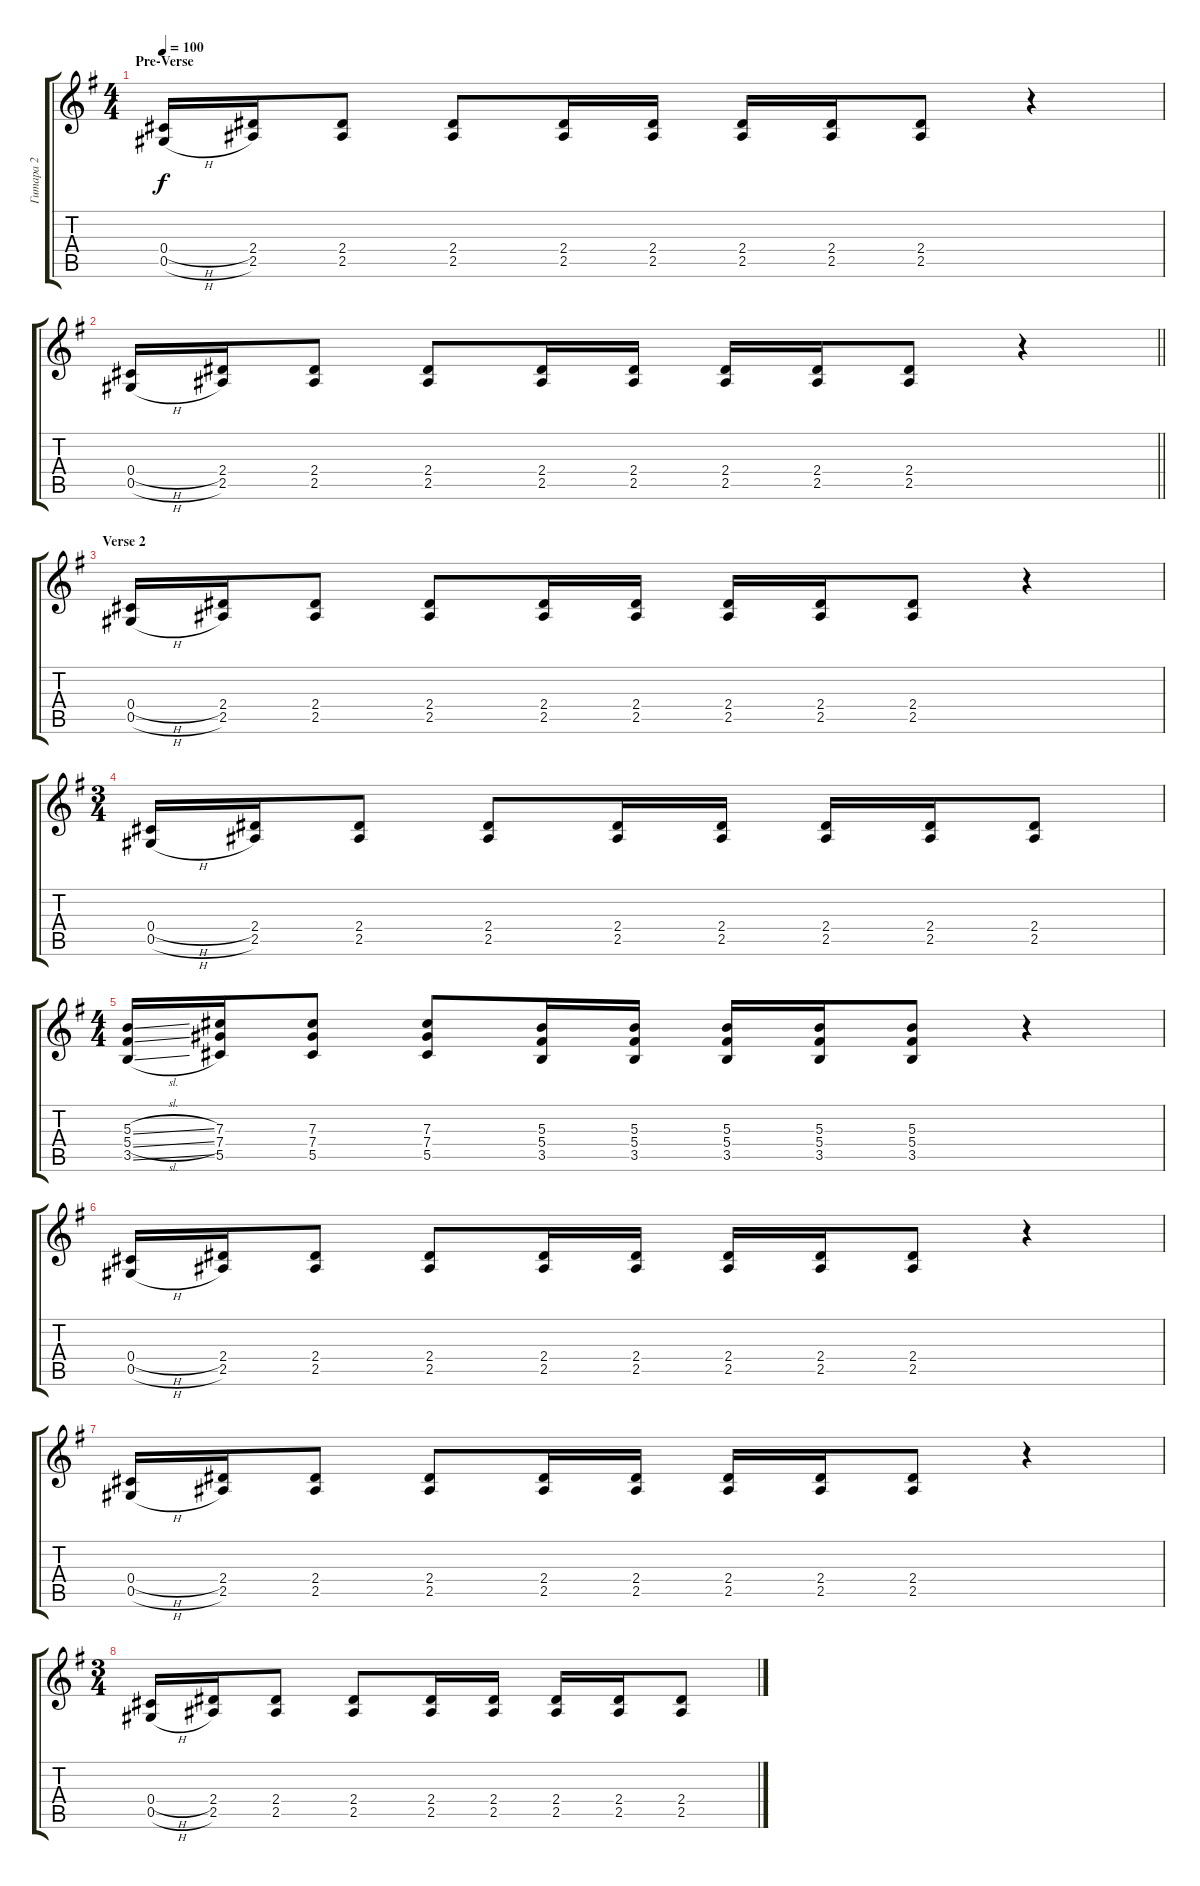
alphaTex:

\track ("Гитара 2" "Гитара 2") {instrument distortionguitar}
\staff {score tabs}
\tuning (Eb4 Bb3 Gb3 Db3 Ab2 Eb2) {hide}
\ts (4 4)
\section ("" "Pre-Verse")
\tempo 100
\clef g2
\ks eminor
(0.4{h} 0.5{h}).16{dy f volume 15} (2.4 2.5).16 (2.4 2.5).8 (2.4 2.5).8 (2.4 2.5).16 (2.4 2.5).16 (2.4 2.5).16 (2.4 2.5).16 (2.4 2.5).8 r.4 |
\barLineRight lightlight
(0.4{h} 0.5{h}).16 (2.4 2.5).16 (2.4 2.5).8 (2.4 2.5).8 (2.4 2.5).16 (2.4 2.5).16 (2.4 2.5).16 (2.4 2.5).16 (2.4 2.5).8 r.4 |
\section ("" "Verse 2")
(0.4{h} 0.5{h}).16 (2.4 2.5).16 (2.4 2.5).8 (2.4 2.5).8 (2.4 2.5).16 (2.4 2.5).16 (2.4 2.5).16 (2.4 2.5).16 (2.4 2.5).8 r.4 |
\ts (3 4)
(0.4{h} 0.5{h}).16 (2.4 2.5).16 (2.4 2.5).8 (2.4 2.5).8 (2.4 2.5).16 (2.4 2.5).16 (2.4 2.5).16 (2.4 2.5).16 (2.4 2.5).8 |
\ts (4 4)
(5.3{sl} 5.4{sl} 3.5{sl}).16{volume 13} (7.3 7.4 5.5).16 (7.3 7.4 5.5).8 (7.3 7.4 5.5).8 (5.3 5.4 3.5).16 (5.3 5.4 3.5).16 (5.3 5.4 3.5).16 (5.3 5.4 3.5).16 (5.3 5.4 3.5).8 r.4 |
(0.4{h} 0.5{h}).16{volume 15} (2.4 2.5).16 (2.4 2.5).8 (2.4 2.5).8 (2.4 2.5).16 (2.4 2.5).16 (2.4 2.5).16 (2.4 2.5).16 (2.4 2.5).8 r.4 |
(0.4{h} 0.5{h}).16 (2.4 2.5).16 (2.4 2.5).8 (2.4 2.5).8 (2.4 2.5).16 (2.4 2.5).16 (2.4 2.5).16 (2.4 2.5).16 (2.4 2.5).8 r.4 |
\ts (3 4)
(0.4{h} 0.5{h}).16 (2.4 2.5).16 (2.4 2.5).8 (2.4 2.5).8 (2.4 2.5).16 (2.4 2.5).16 (2.4 2.5).16 (2.4 2.5).16 (2.4 2.5).8
